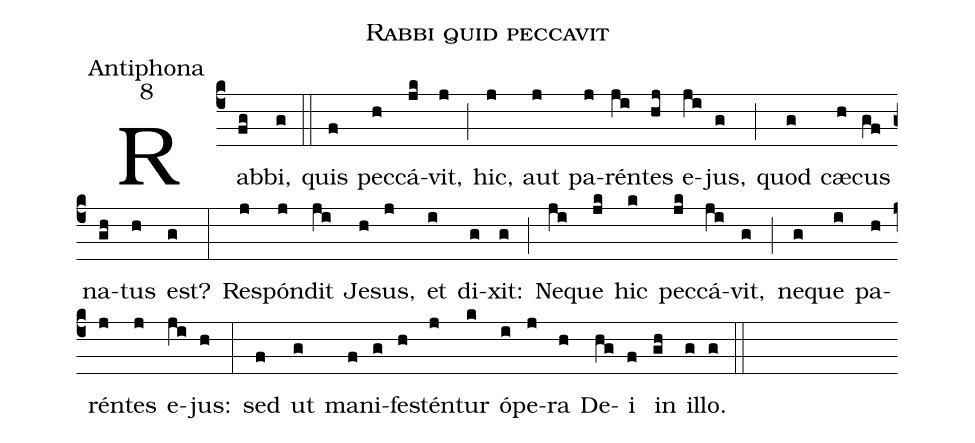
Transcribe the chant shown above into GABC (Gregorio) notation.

name:Rabbi quid peccavit;
office-part:Antiphona;
mode:8;
%%
(c4) Rab(fg)bi,(g) (::)
quis(f) pec(h)cá(jk)vit,(j) (;) hic,(j) aut(j) pa(j)rén(ji)tes(hj) e(ji)jus,(g) (;) quod(g) cæ(h)cus(gf) na(gh)tus(h) est?(g) (:)
Re(j)spón(j)dit(ji) Je(h)sus,(j) et(i) di(g)xit:(g) (;) Ne(ji)que(jk) hic(k) pec(jk)cá(ji)vit,(g) (;) ne(g)que(i) pa(h)rén(j)tes(j) e(ji)jus:(h) (:)
sed(f) ut(g) ma(f)ni(g)fe(h)stén(j)tur(k) ó(i)pe(j)ra(h) De(hg)i(f) in(gh) il(g)lo.(g) (::)
